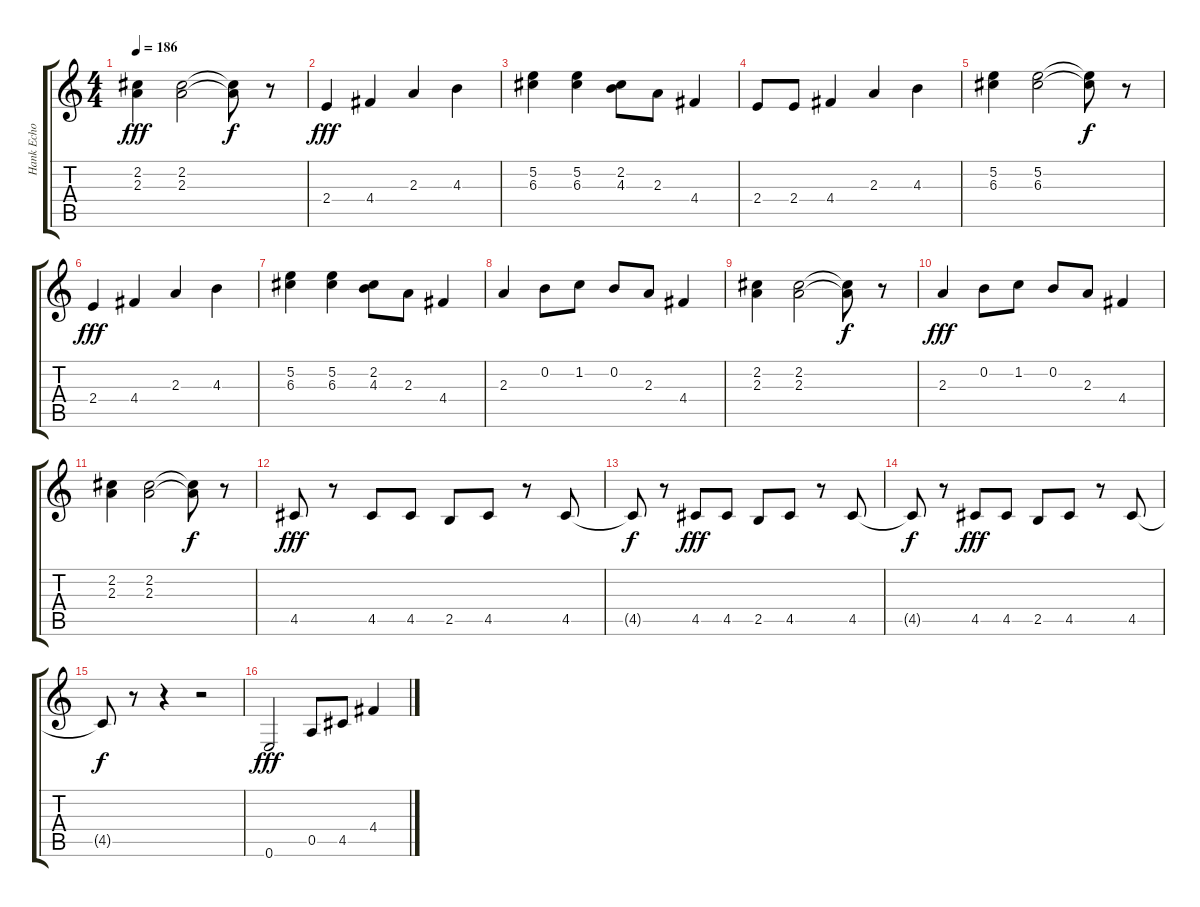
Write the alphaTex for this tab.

\track ("Hank Echo" "Hank Echo") {instrument overdrivenguitar}
\staff {score tabs}
\tuning (E4 B3 G3 D3 A2 E2) {hide}
\ts (4 4)
\tempo 186
\clef g2
\ks c
(2.2 2.3).4{dy fff} (2.2 2.3).2 (2.2{t} 2.3{t}).8{dy f} r.8 |
2.4.4{dy fff} 4.4.4 2.3.4 4.3.4 |
(5.2 6.3).4 (5.2 6.3).4 (2.2 4.3).8 2.3.8 4.4.4 |
2.4.8 2.4.8 4.4.4 2.3.4 4.3.4 |
(5.2 6.3).4 (5.2 6.3).2 (5.2{t} 6.3{t}).8{dy f} r.8 |
2.4.4{dy fff} 4.4.4 2.3.4 4.3.4 |
(5.2 6.3).4 (5.2 6.3).4 (2.2 4.3).8 2.3.8 4.4.4 |
2.3.4 0.2.8 1.2.8 0.2.8 2.3.8 4.4.4 |
(2.2 2.3).4 (2.2 2.3).2 (2.2{t} 2.3{t}).8{dy f} r.8 |
2.3.4{dy fff} 0.2.8 1.2.8 0.2.8 2.3.8 4.4.4 |
(2.2 2.3).4 (2.2 2.3).2 (2.2{t} 2.3{t}).8{dy f} r.8 |
4.5.8{dy fff volume 15 instrument electricguitarmuted} r.8 4.5.8 4.5.8 2.5.8 4.5.8 r.8 4.5.8 |
4.5{t}.8{dy f} r.8 4.5.8{dy fff} 4.5.8 2.5.8 4.5.8 r.8 4.5.8 |
4.5{t}.8{dy f} r.8 4.5.8{dy fff} 4.5.8 2.5.8 4.5.8 r.8 4.5.8 |
4.5{t}.8{dy f} r.8 r.4 r.2 |
0.6.2{dy fff volume 16 instrument electricguitarjazz} 0.5.8 4.5.8 4.4.4
